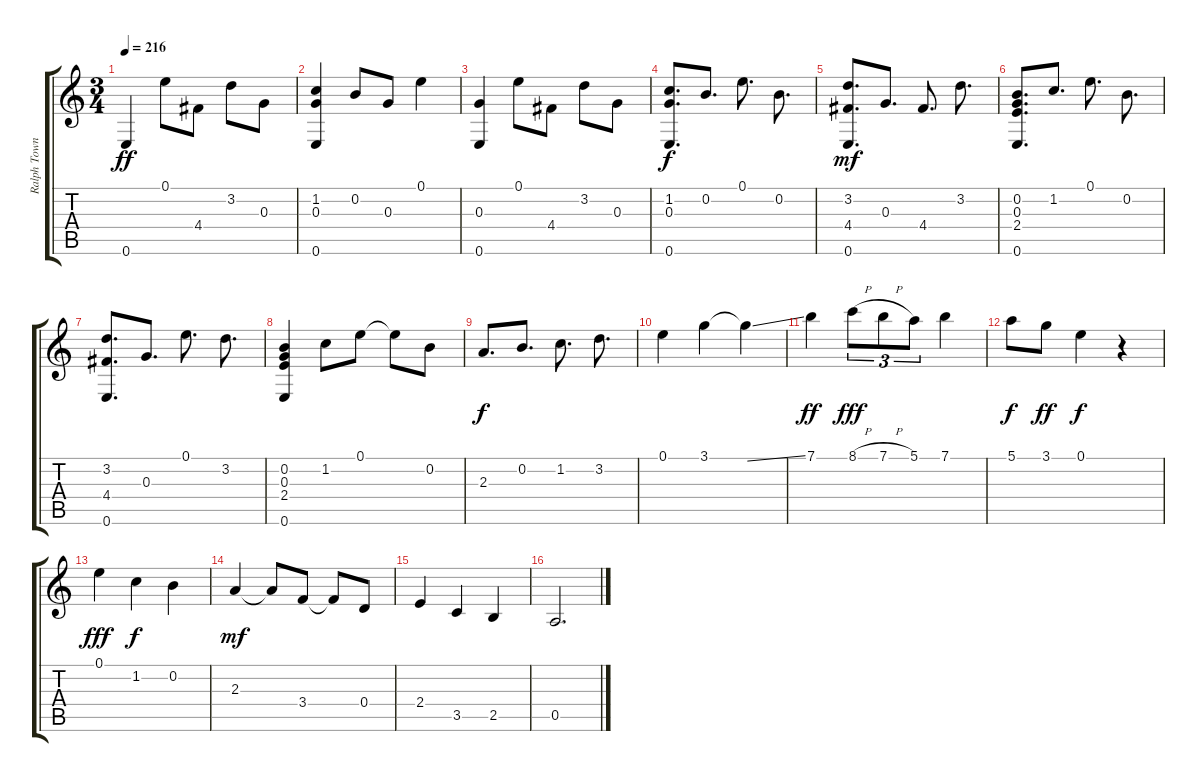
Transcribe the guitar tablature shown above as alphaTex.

\track ("Ralph Towner" "Ralph Town") {instrument acousticguitarnylon}
\staff {score tabs}
\tuning (E4 B3 G3 D3 A2 E2) {hide}
\ts (3 4)
\tempo 216
\clef g2
\ks c
0.6.4{dy ff} 0.1.8 4.4.8 3.2.8 0.3.8 |
(1.2 0.3 0.6).4 0.2.8 0.3.8 0.1.4 |
(0.3 0.6).4 0.1.8 4.4.8 3.2.8 0.3.8 |
(1.2 0.3 0.6).8{d dy f} 0.2.8{d} 0.1.8{d} 0.2.8{d} |
(3.2 4.4 0.6).8{d dy mf} 0.3.8{d} 4.4.8{d} 3.2.8{d} |
(0.2 0.3 2.4 0.6).8{d} 1.2.8{d} 0.1.8{d} 0.2.8{d} |
(3.2 4.4 0.6).8{d} 0.3.8{d} 0.1.8{d} 3.2.8{d} |
(0.2 0.3 2.4 0.6).4 1.2.8 0.1.8 0.1{t}.8 0.2.8 |
2.3.8{d dy f} 0.2.8{d} 1.2.8{d} 3.2.8{d} |
0.1.4 3.1.4 3.1{ss t}.4 |
7.1.4{dy ff} 8.1{h}.8{tu (3 2) dy fff} 7.1{h}.8{tu (3 2)} 5.1.8{tu (3 2)} 7.1.4 |
5.1.8{dy f} 3.1.8{dy ff} 0.1.4{dy f} r.4 |
0.1.4{dy fff} 1.2.4{dy f} 0.2.4 |
2.3.4{dy mf} 2.3{t}.8 3.4.8 3.4{t}.8 0.4.8 |
2.4.4 3.5.4 2.5.4 |
0.5.2{d}
